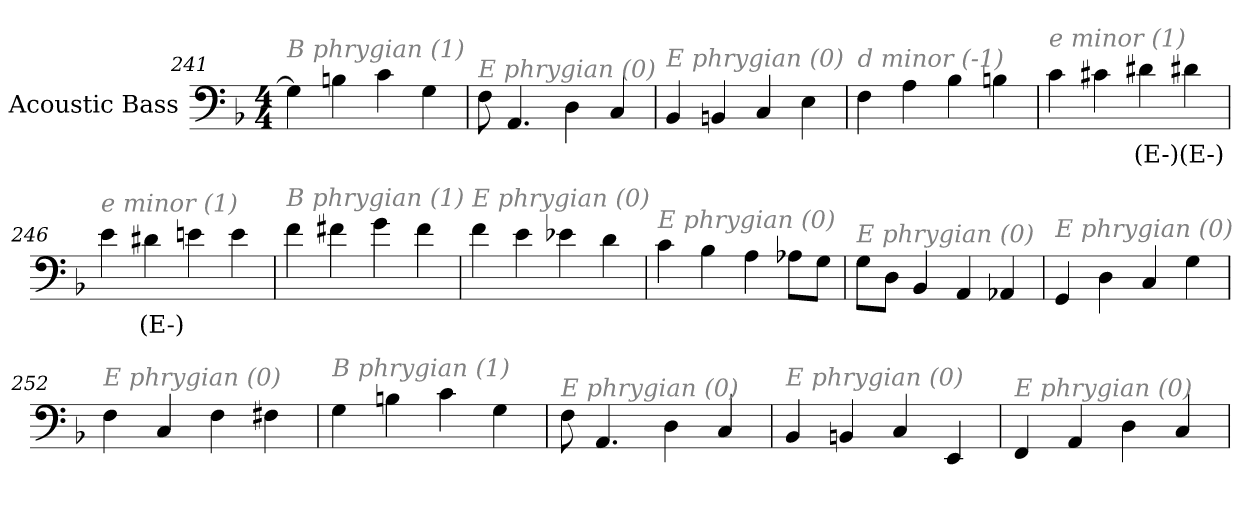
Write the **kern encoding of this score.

**kern	**text
*part1	*part1
*staff1	*staff1
*I"Acoustic Bass	*
*clefF4	*
*ITrd7c12	*
*k[b-]	*
*F:	*
*M4/4	*
=241	=241
!LO:TX:i:color=#808080:t=B phrygian (1)	!
4GG]	.
4BBn	.
4C	.
4GG	.
=242	=242
!LO:TX:i:color=#808080:t=E phrygian (0)	!
8FF	.
4.AAA	.
4DD	.
4CC	.
=243	=243
!LO:TX:i:color=#808080:t=E phrygian (0)	!
4BBB-	.
4BBBn	.
4CC	.
4EE	.
=244	=244
!LO:TX:i:color=#808080:t=d minor (-1)	!
4FF	.
4AA	.
4BB-	.
4BBn	.
=245	=245
!LO:TX:i:color=#808080:t=e minor (1)	!
4C	.
4C#X	.
4D#Xi	(E-)
4D#Xi	(E-)
=246	=246
!LO:TX:i:color=#808080:t=e minor (1)	!
4E	.
4D#Xi	(E-)
4En	.
4E	.
=247	=247
!LO:TX:i:color=#808080:t=B phrygian (1)	!
4F	.
4F#X	.
4G	.
4F#	.
=248	=248
!LO:TX:i:color=#808080:t=E phrygian (0)	!
4F	.
4E	.
4E-X	.
4D	.
=249	=249
!LO:TX:i:color=#808080:t=E phrygian (0)	!
4C	.
4BB-	.
4AA	.
8AA-XL	.
8GGJ	.
=250	=250
!LO:TX:i:color=#808080:t=E phrygian (0)	!
8GGL	.
8DDJ	.
4BBB-	.
4AAA	.
4AAA-X	.
=251	=251
!LO:TX:i:color=#808080:t=E phrygian (0)	!
4GGG	.
4DD	.
4CC	.
4GG	.
=252	=252
!LO:TX:i:color=#808080:t=E phrygian (0)	!
4FF	.
4CC	.
4FF	.
4FF#X	.
=253	=253
!LO:TX:i:color=#808080:t=B phrygian (1)	!
4GG	.
4BBn	.
4C	.
4GG	.
=254	=254
!LO:TX:i:color=#808080:t=E phrygian (0)	!
8FF	.
4.AAA	.
4DD	.
4CC	.
=255	=255
!LO:TX:i:color=#808080:t=E phrygian (0)	!
4BBB-	.
4BBBn	.
4CC	.
4EEE	.
=256	=256
!LO:TX:i:color=#808080:t=E phrygian (0)	!
4FFF	.
4AAA	.
4DD	.
4CC	.
=	=
*-	*-
